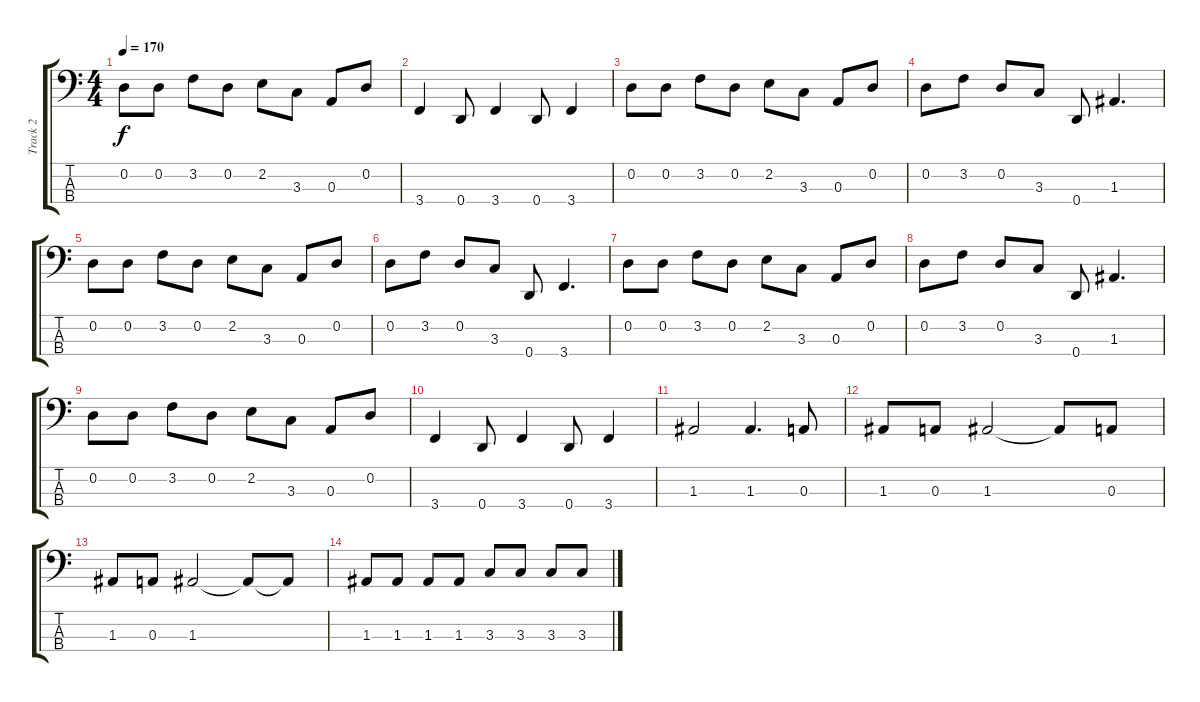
\track ("Track 2" "Track 2") {instrument electricbassfinger}
\staff {score tabs}
\tuning (G2 D2 A1 D1) {hide}
\ts (4 4)
\tempo 170
\clef f4
\ks c
0.2.8{dy f} 0.2.8 3.2.8 0.2.8 2.2.8 3.3.8 0.3.8 0.2.8 |
3.4.4 0.4.8 3.4.4 0.4.8 3.4.4 |
0.2.8 0.2.8 3.2.8 0.2.8 2.2.8 3.3.8 0.3.8 0.2.8 |
0.2.8 3.2.8 0.2.8 3.3.8 0.4.8 1.3.4{d} |
0.2.8 0.2.8 3.2.8 0.2.8 2.2.8 3.3.8 0.3.8 0.2.8 |
0.2.8 3.2.8 0.2.8 3.3.8 0.4.8 3.4.4{d} |
0.2.8 0.2.8 3.2.8 0.2.8 2.2.8 3.3.8 0.3.8 0.2.8 |
0.2.8 3.2.8 0.2.8 3.3.8 0.4.8 1.3.4{d} |
0.2.8 0.2.8 3.2.8 0.2.8 2.2.8 3.3.8 0.3.8 0.2.8 |
3.4.4 0.4.8 3.4.4 0.4.8 3.4.4 |
1.3.2 1.3.4{d} 0.3.8 |
1.3.8 0.3.8 1.3.2 1.3{t}.8 0.3.8 |
1.3.8 0.3.8 1.3.2 1.3{t}.8 1.3{t}.8 |
1.3.8 1.3.8 1.3.8 1.3.8 3.3.8 3.3.8 3.3.8 3.3.8
